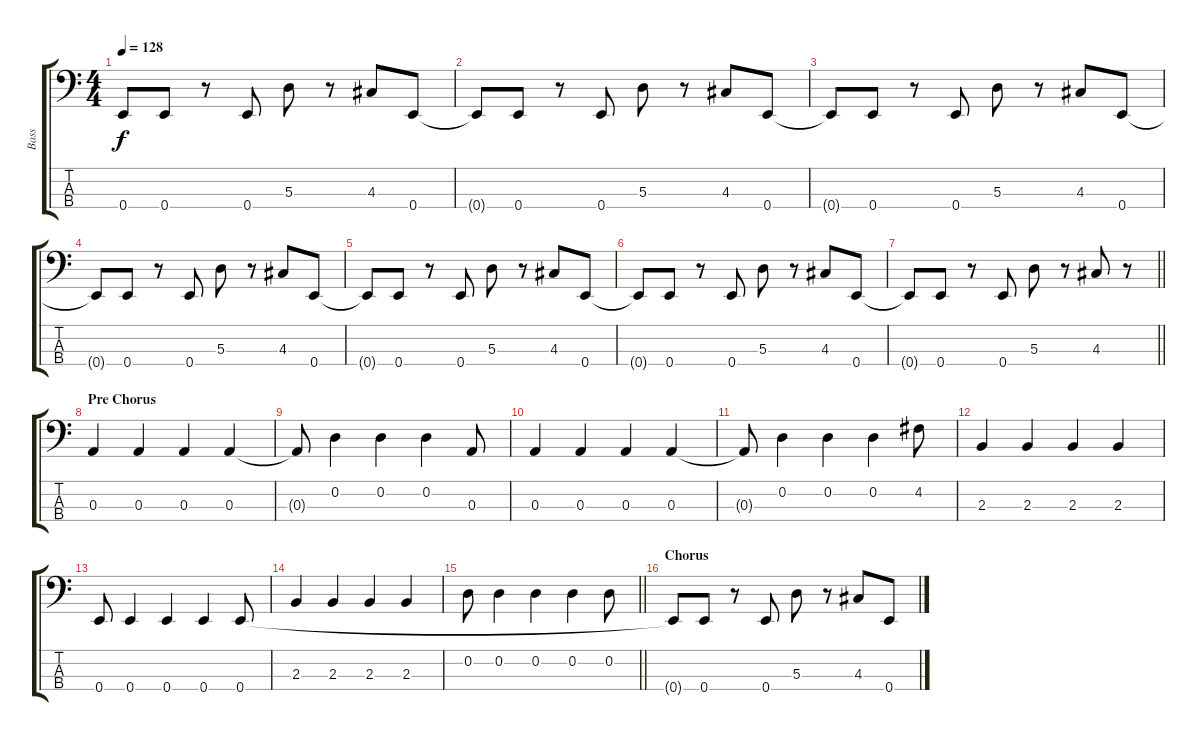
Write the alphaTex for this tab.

\track ("Bass" "Bass") {instrument electricbassfinger}
\staff {score tabs}
\tuning (G2 D2 A1 E1) {hide}
\ts (4 4)
\tempo 128
\clef f4
\ks c
0.4{t}.8{dy f} 0.4.8 r.8 0.4.8 5.3.8 r.8 4.3.8 0.4.8 |
0.4{t}.8 0.4.8 r.8 0.4.8 5.3.8 r.8 4.3.8 0.4.8 |
0.4{t}.8 0.4.8 r.8 0.4.8 5.3.8 r.8 4.3.8 0.4.8 |
0.4{t}.8 0.4.8 r.8 0.4.8 5.3.8 r.8 4.3.8 0.4.8 |
0.4{t}.8 0.4.8 r.8 0.4.8 5.3.8 r.8 4.3.8 0.4.8 |
0.4{t}.8 0.4.8 r.8 0.4.8 5.3.8 r.8 4.3.8 0.4.8 |
\barLineRight lightlight
0.4{t}.8 0.4.8 r.8 0.4.8 5.3.8 r.8 4.3.8 r.8 |
\section ("" "Pre Chorus")
0.3.4 0.3.4 0.3.4 0.3.4 |
0.3{t}.8 0.2.4 0.2.4 0.2.4 0.3.8 |
0.3.4 0.3.4 0.3.4 0.3.4 |
0.3{t}.8 0.2.4 0.2.4 0.2.4 4.2.8 |
2.3.4 2.3.4 2.3.4 2.3.4 |
0.4.8 0.4.4 0.4.4 0.4.4 0.4.8 |
2.3.4 2.3.4 2.3.4 2.3.4 |
\barLineRight lightlight
0.2.8 0.2.4 0.2.4 0.2.4 0.2.8 |
\section ("" "Chorus")
0.4{t}.8 0.4.8 r.8 0.4.8 5.3.8 r.8 4.3.8 0.4.8
